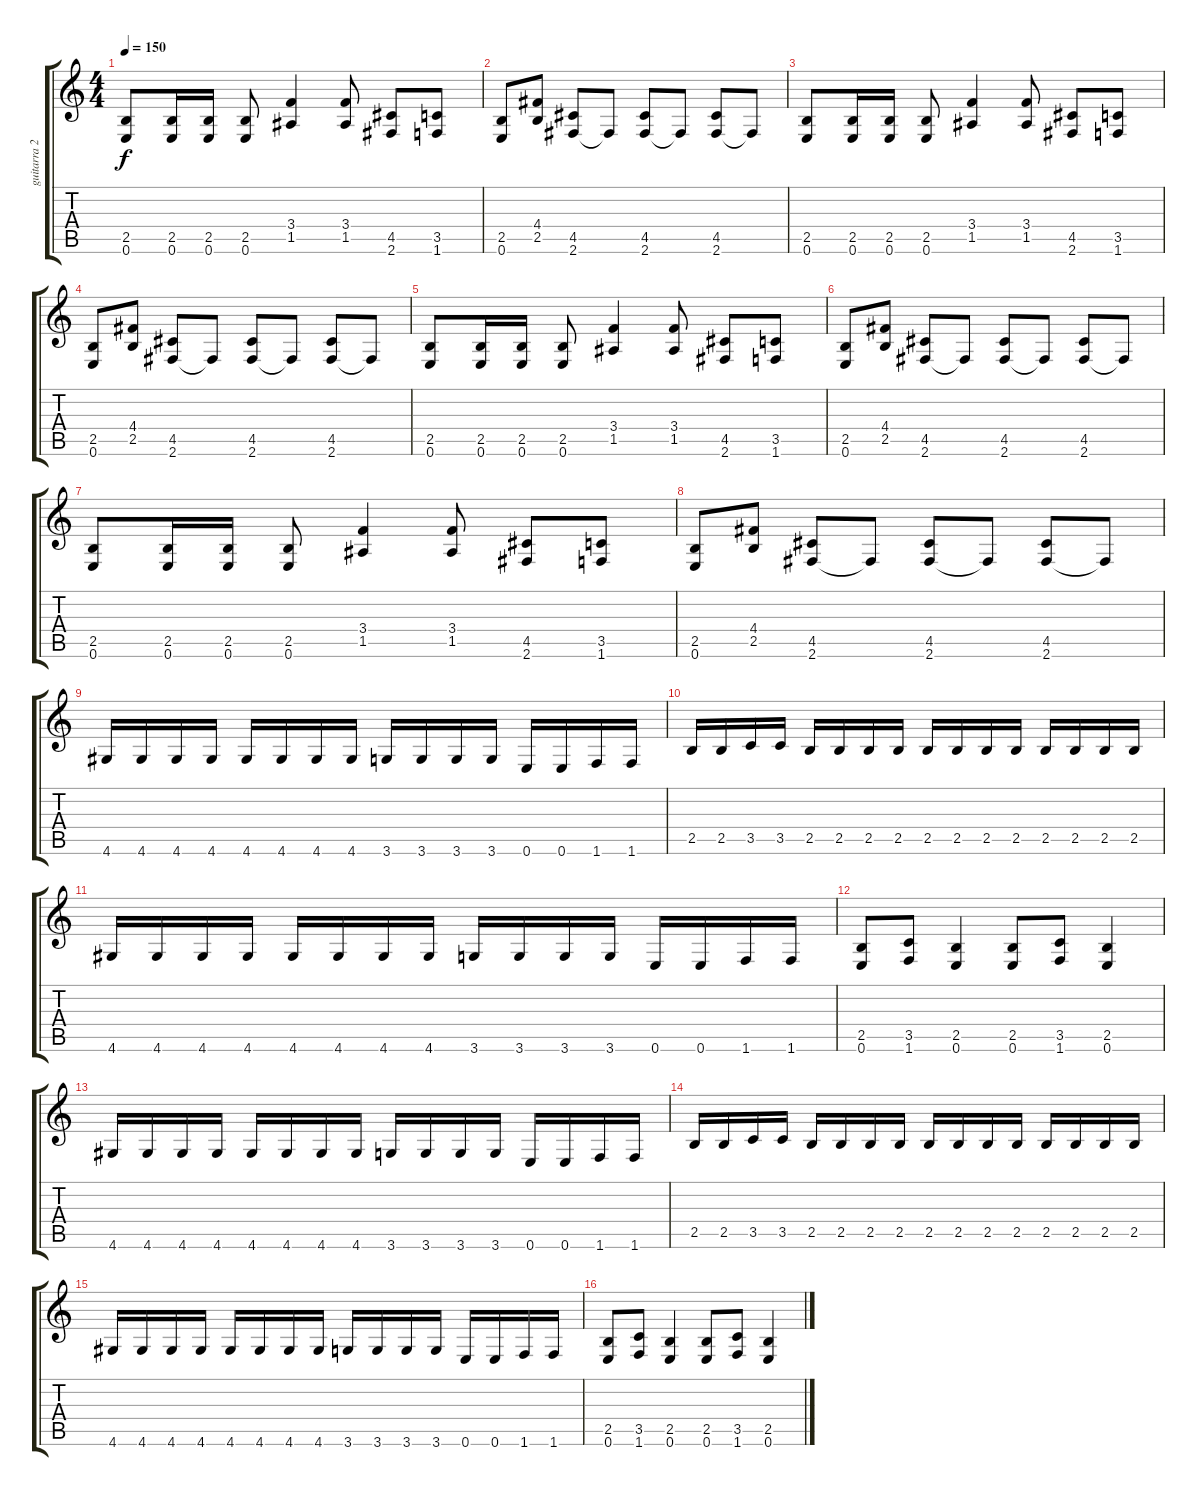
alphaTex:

\track ("guitarra 2" "guitarra 2") {instrument distortionguitar}
\staff {score tabs}
\tuning (E4 B3 G3 D3 A2 E2) {hide}
\ts (4 4)
\tempo 150
\clef g2
\ks c
(2.5 0.6).8{dy f} (2.5 0.6).16 (2.5 0.6).16 (2.5 0.6).8 (3.4 1.5).4 (3.4 1.5).8 (4.5 2.6).8 (3.5 1.6).8 |
(2.5 0.6).8 (4.4 2.5).8 (4.5 2.6).8 2.6{t}.8 (4.5 2.6).8 2.6{t}.8 (4.5 2.6).8 2.6{t}.8 |
(2.5 0.6).8 (2.5 0.6).16 (2.5 0.6).16 (2.5 0.6).8 (3.4 1.5).4 (3.4 1.5).8 (4.5 2.6).8 (3.5 1.6).8 |
(2.5 0.6).8 (4.4 2.5).8 (4.5 2.6).8 2.6{t}.8 (4.5 2.6).8 2.6{t}.8 (4.5 2.6).8 2.6{t}.8 |
(2.5 0.6).8 (2.5 0.6).16 (2.5 0.6).16 (2.5 0.6).8 (3.4 1.5).4 (3.4 1.5).8 (4.5 2.6).8 (3.5 1.6).8 |
(2.5 0.6).8 (4.4 2.5).8 (4.5 2.6).8 2.6{t}.8 (4.5 2.6).8 2.6{t}.8 (4.5 2.6).8 2.6{t}.8 |
(2.5 0.6).8 (2.5 0.6).16 (2.5 0.6).16 (2.5 0.6).8 (3.4 1.5).4 (3.4 1.5).8 (4.5 2.6).8 (3.5 1.6).8 |
(2.5 0.6).8 (4.4 2.5).8 (4.5 2.6).8 2.6{t}.8 (4.5 2.6).8 2.6{t}.8 (4.5 2.6).8 2.6{t}.8 |
4.6.16 4.6.16 4.6.16 4.6.16 4.6.16 4.6.16 4.6.16 4.6.16 3.6.16 3.6.16 3.6.16 3.6.16 0.6.16 0.6.16 1.6.16 1.6.16 |
2.5.16 2.5.16 3.5.16 3.5.16 2.5.16 2.5.16 2.5.16 2.5.16 2.5.16 2.5.16 2.5.16 2.5.16 2.5.16 2.5.16 2.5.16 2.5.16 |
4.6.16 4.6.16 4.6.16 4.6.16 4.6.16 4.6.16 4.6.16 4.6.16 3.6.16 3.6.16 3.6.16 3.6.16 0.6.16 0.6.16 1.6.16 1.6.16 |
(2.5 0.6).8 (3.5 1.6).8 (2.5 0.6).4 (2.5 0.6).8 (3.5 1.6).8 (2.5 0.6).4 |
4.6.16 4.6.16 4.6.16 4.6.16 4.6.16 4.6.16 4.6.16 4.6.16 3.6.16 3.6.16 3.6.16 3.6.16 0.6.16 0.6.16 1.6.16 1.6.16 |
2.5.16 2.5.16 3.5.16 3.5.16 2.5.16 2.5.16 2.5.16 2.5.16 2.5.16 2.5.16 2.5.16 2.5.16 2.5.16 2.5.16 2.5.16 2.5.16 |
4.6.16 4.6.16 4.6.16 4.6.16 4.6.16 4.6.16 4.6.16 4.6.16 3.6.16 3.6.16 3.6.16 3.6.16 0.6.16 0.6.16 1.6.16 1.6.16 |
(2.5 0.6).8 (3.5 1.6).8 (2.5 0.6).4 (2.5 0.6).8 (3.5 1.6).8 (2.5 0.6).4
